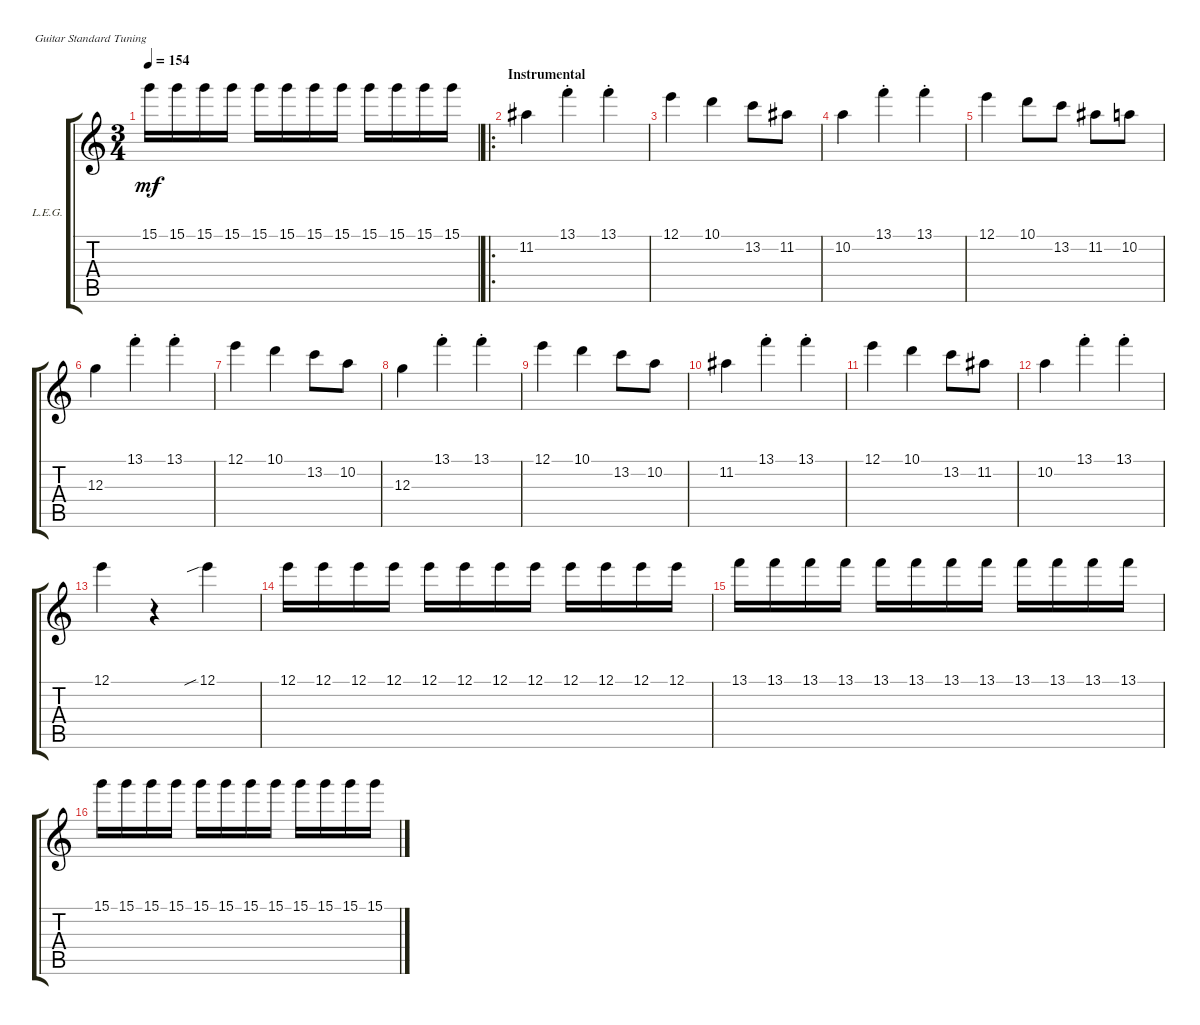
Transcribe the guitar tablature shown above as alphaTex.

\defaultSystemsLayout 4
\bracketExtendMode groupsimilarinstruments
\firstSystemTrackNameOrientation horizontal
\otherSystemsTrackNameOrientation horizontal
\track ("Lead Electric Guitar" "L.E.G.") {multiBarRest instrument acousticgrandpiano}
\staff {score tabs}
\tuning (E4 B3 G3 D3 A2 E2)
\displaytranspose 12
\ts (3 4)
\tempo 154
\clef g2
\ks c
15.1.16{lyrics (0 "") lyrics (1 "") lyrics (2 "") lyrics (3 "") lyrics (4 "") dy mf} 15.1.16{lyrics (0 "") lyrics (1 "") lyrics (2 "") lyrics (3 "") lyrics (4 "")} 15.1.16{lyrics (0 "") lyrics (1 "") lyrics (2 "") lyrics (3 "") lyrics (4 "")} 15.1.16{lyrics (0 "") lyrics (1 "") lyrics (2 "") lyrics (3 "") lyrics (4 "")} 15.1.16{lyrics (0 "") lyrics (1 "") lyrics (2 "") lyrics (3 "") lyrics (4 "")} 15.1.16{lyrics (0 "") lyrics (1 "") lyrics (2 "") lyrics (3 "") lyrics (4 "")} 15.1.16{lyrics (0 "") lyrics (1 "") lyrics (2 "") lyrics (3 "") lyrics (4 "")} 15.1.16{lyrics (0 "") lyrics (1 "") lyrics (2 "") lyrics (3 "") lyrics (4 "")} 15.1.16{lyrics (0 "") lyrics (1 "") lyrics (2 "") lyrics (3 "") lyrics (4 "")} 15.1.16{lyrics (0 "") lyrics (1 "") lyrics (2 "") lyrics (3 "") lyrics (4 "")} 15.1.16{lyrics (0 "") lyrics (1 "") lyrics (2 "") lyrics (3 "") lyrics (4 "")} 15.1.16{lyrics (0 "") lyrics (1 "") lyrics (2 "") lyrics (3 "") lyrics (4 "")} |
\ro
\section ("" "Instrumental")
11.2.4{lyrics (0 "") lyrics (1 "") lyrics (2 "") lyrics (3 "") lyrics (4 "")} 13.1{st}.4{lyrics (0 "") lyrics (1 "") lyrics (2 "") lyrics (3 "") lyrics (4 "")} 13.1{st}.4{lyrics (0 "") lyrics (1 "") lyrics (2 "") lyrics (3 "") lyrics (4 "")} |
12.1.4{lyrics (0 "") lyrics (1 "") lyrics (2 "") lyrics (3 "") lyrics (4 "")} 10.1.4{lyrics (0 "") lyrics (1 "") lyrics (2 "") lyrics (3 "") lyrics (4 "")} 13.2.8{lyrics (0 "") lyrics (1 "") lyrics (2 "") lyrics (3 "") lyrics (4 "")} 11.2.8{lyrics (0 "") lyrics (1 "") lyrics (2 "") lyrics (3 "") lyrics (4 "")} |
10.2.4{lyrics (0 "") lyrics (1 "") lyrics (2 "") lyrics (3 "") lyrics (4 "")} 13.1{st}.4{lyrics (0 "") lyrics (1 "") lyrics (2 "") lyrics (3 "") lyrics (4 "")} 13.1{st}.4{lyrics (0 "") lyrics (1 "") lyrics (2 "") lyrics (3 "") lyrics (4 "")} |
12.1.4{lyrics (0 "") lyrics (1 "") lyrics (2 "") lyrics (3 "") lyrics (4 "")} 10.1.8{lyrics (0 "") lyrics (1 "") lyrics (2 "") lyrics (3 "") lyrics (4 "")} 13.2.8{lyrics (0 "") lyrics (1 "") lyrics (2 "") lyrics (3 "") lyrics (4 "")} 11.2.8{lyrics (0 "") lyrics (1 "") lyrics (2 "") lyrics (3 "") lyrics (4 "")} 10.2.8{lyrics (0 "") lyrics (1 "") lyrics (2 "") lyrics (3 "") lyrics (4 "")} |
12.3.4{lyrics (0 "") lyrics (1 "") lyrics (2 "") lyrics (3 "") lyrics (4 "")} 13.1{st}.4{lyrics (0 "") lyrics (1 "") lyrics (2 "") lyrics (3 "") lyrics (4 "")} 13.1{st}.4{lyrics (0 "") lyrics (1 "") lyrics (2 "") lyrics (3 "") lyrics (4 "")} |
12.1.4{lyrics (0 "") lyrics (1 "") lyrics (2 "") lyrics (3 "") lyrics (4 "")} 10.1.4{lyrics (0 "") lyrics (1 "") lyrics (2 "") lyrics (3 "") lyrics (4 "")} 13.2.8{lyrics (0 "") lyrics (1 "") lyrics (2 "") lyrics (3 "") lyrics (4 "")} 10.2.8{lyrics (0 "") lyrics (1 "") lyrics (2 "") lyrics (3 "") lyrics (4 "")} |
12.3.4{lyrics (0 "") lyrics (1 "") lyrics (2 "") lyrics (3 "") lyrics (4 "")} 13.1{st}.4{lyrics (0 "") lyrics (1 "") lyrics (2 "") lyrics (3 "") lyrics (4 "")} 13.1{st}.4{lyrics (0 "") lyrics (1 "") lyrics (2 "") lyrics (3 "") lyrics (4 "")} |
12.1.4{lyrics (0 "") lyrics (1 "") lyrics (2 "") lyrics (3 "") lyrics (4 "")} 10.1.4{lyrics (0 "") lyrics (1 "") lyrics (2 "") lyrics (3 "") lyrics (4 "")} 13.2.8{lyrics (0 "") lyrics (1 "") lyrics (2 "") lyrics (3 "") lyrics (4 "")} 10.2.8{lyrics (0 "") lyrics (1 "") lyrics (2 "") lyrics (3 "") lyrics (4 "")} |
11.2.4{lyrics (0 "") lyrics (1 "") lyrics (2 "") lyrics (3 "") lyrics (4 "")} 13.1{st}.4{lyrics (0 "") lyrics (1 "") lyrics (2 "") lyrics (3 "") lyrics (4 "")} 13.1{st}.4{lyrics (0 "") lyrics (1 "") lyrics (2 "") lyrics (3 "") lyrics (4 "")} |
12.1.4{lyrics (0 "") lyrics (1 "") lyrics (2 "") lyrics (3 "") lyrics (4 "")} 10.1.4{lyrics (0 "") lyrics (1 "") lyrics (2 "") lyrics (3 "") lyrics (4 "")} 13.2.8{lyrics (0 "") lyrics (1 "") lyrics (2 "") lyrics (3 "") lyrics (4 "")} 11.2.8{lyrics (0 "") lyrics (1 "") lyrics (2 "") lyrics (3 "") lyrics (4 "")} |
10.2.4{lyrics (0 "") lyrics (1 "") lyrics (2 "") lyrics (3 "") lyrics (4 "")} 13.1{st}.4{lyrics (0 "") lyrics (1 "") lyrics (2 "") lyrics (3 "") lyrics (4 "")} 13.1{st}.4{lyrics (0 "") lyrics (1 "") lyrics (2 "") lyrics (3 "") lyrics (4 "")} |
12.1.4{lyrics (0 "") lyrics (1 "") lyrics (2 "") lyrics (3 "") lyrics (4 "")} r.4 12.1{sib}.4{lyrics (0 "") lyrics (1 "") lyrics (2 "") lyrics (3 "") lyrics (4 "")} |
12.1.16{lyrics (0 "") lyrics (1 "") lyrics (2 "") lyrics (3 "") lyrics (4 "")} 12.1.16{lyrics (0 "") lyrics (1 "") lyrics (2 "") lyrics (3 "") lyrics (4 "")} 12.1.16{lyrics (0 "") lyrics (1 "") lyrics (2 "") lyrics (3 "") lyrics (4 "")} 12.1.16{lyrics (0 "") lyrics (1 "") lyrics (2 "") lyrics (3 "") lyrics (4 "")} 12.1.16{lyrics (0 "") lyrics (1 "") lyrics (2 "") lyrics (3 "") lyrics (4 "")} 12.1.16{lyrics (0 "") lyrics (1 "") lyrics (2 "") lyrics (3 "") lyrics (4 "")} 12.1.16{lyrics (0 "") lyrics (1 "") lyrics (2 "") lyrics (3 "") lyrics (4 "")} 12.1.16{lyrics (0 "") lyrics (1 "") lyrics (2 "") lyrics (3 "") lyrics (4 "")} 12.1.16{lyrics (0 "") lyrics (1 "") lyrics (2 "") lyrics (3 "") lyrics (4 "")} 12.1.16{lyrics (0 "") lyrics (1 "") lyrics (2 "") lyrics (3 "") lyrics (4 "")} 12.1.16{lyrics (0 "") lyrics (1 "") lyrics (2 "") lyrics (3 "") lyrics (4 "")} 12.1.16{lyrics (0 "") lyrics (1 "") lyrics (2 "") lyrics (3 "") lyrics (4 "")} |
13.1.16{lyrics (0 "") lyrics (1 "") lyrics (2 "") lyrics (3 "") lyrics (4 "")} 13.1.16{lyrics (0 "") lyrics (1 "") lyrics (2 "") lyrics (3 "") lyrics (4 "")} 13.1.16{lyrics (0 "") lyrics (1 "") lyrics (2 "") lyrics (3 "") lyrics (4 "")} 13.1.16{lyrics (0 "") lyrics (1 "") lyrics (2 "") lyrics (3 "") lyrics (4 "")} 13.1.16{lyrics (0 "") lyrics (1 "") lyrics (2 "") lyrics (3 "") lyrics (4 "")} 13.1.16{lyrics (0 "") lyrics (1 "") lyrics (2 "") lyrics (3 "") lyrics (4 "")} 13.1.16{lyrics (0 "") lyrics (1 "") lyrics (2 "") lyrics (3 "") lyrics (4 "")} 13.1.16{lyrics (0 "") lyrics (1 "") lyrics (2 "") lyrics (3 "") lyrics (4 "")} 13.1.16{lyrics (0 "") lyrics (1 "") lyrics (2 "") lyrics (3 "") lyrics (4 "")} 13.1.16{lyrics (0 "") lyrics (1 "") lyrics (2 "") lyrics (3 "") lyrics (4 "")} 13.1.16{lyrics (0 "") lyrics (1 "") lyrics (2 "") lyrics (3 "") lyrics (4 "")} 13.1.16{lyrics (0 "") lyrics (1 "") lyrics (2 "") lyrics (3 "") lyrics (4 "")} |
15.1.16{lyrics (0 "") lyrics (1 "") lyrics (2 "") lyrics (3 "") lyrics (4 "")} 15.1.16{lyrics (0 "") lyrics (1 "") lyrics (2 "") lyrics (3 "") lyrics (4 "")} 15.1.16{lyrics (0 "") lyrics (1 "") lyrics (2 "") lyrics (3 "") lyrics (4 "")} 15.1.16{lyrics (0 "") lyrics (1 "") lyrics (2 "") lyrics (3 "") lyrics (4 "")} 15.1.16{lyrics (0 "") lyrics (1 "") lyrics (2 "") lyrics (3 "") lyrics (4 "")} 15.1.16{lyrics (0 "") lyrics (1 "") lyrics (2 "") lyrics (3 "") lyrics (4 "")} 15.1.16{lyrics (0 "") lyrics (1 "") lyrics (2 "") lyrics (3 "") lyrics (4 "")} 15.1.16{lyrics (0 "") lyrics (1 "") lyrics (2 "") lyrics (3 "") lyrics (4 "")} 15.1.16{lyrics (0 "") lyrics (1 "") lyrics (2 "") lyrics (3 "") lyrics (4 "")} 15.1.16{lyrics (0 "") lyrics (1 "") lyrics (2 "") lyrics (3 "") lyrics (4 "")} 15.1.16{lyrics (0 "") lyrics (1 "") lyrics (2 "") lyrics (3 "") lyrics (4 "")} 15.1.16{lyrics (0 "") lyrics (1 "") lyrics (2 "") lyrics (3 "") lyrics (4 "")}
